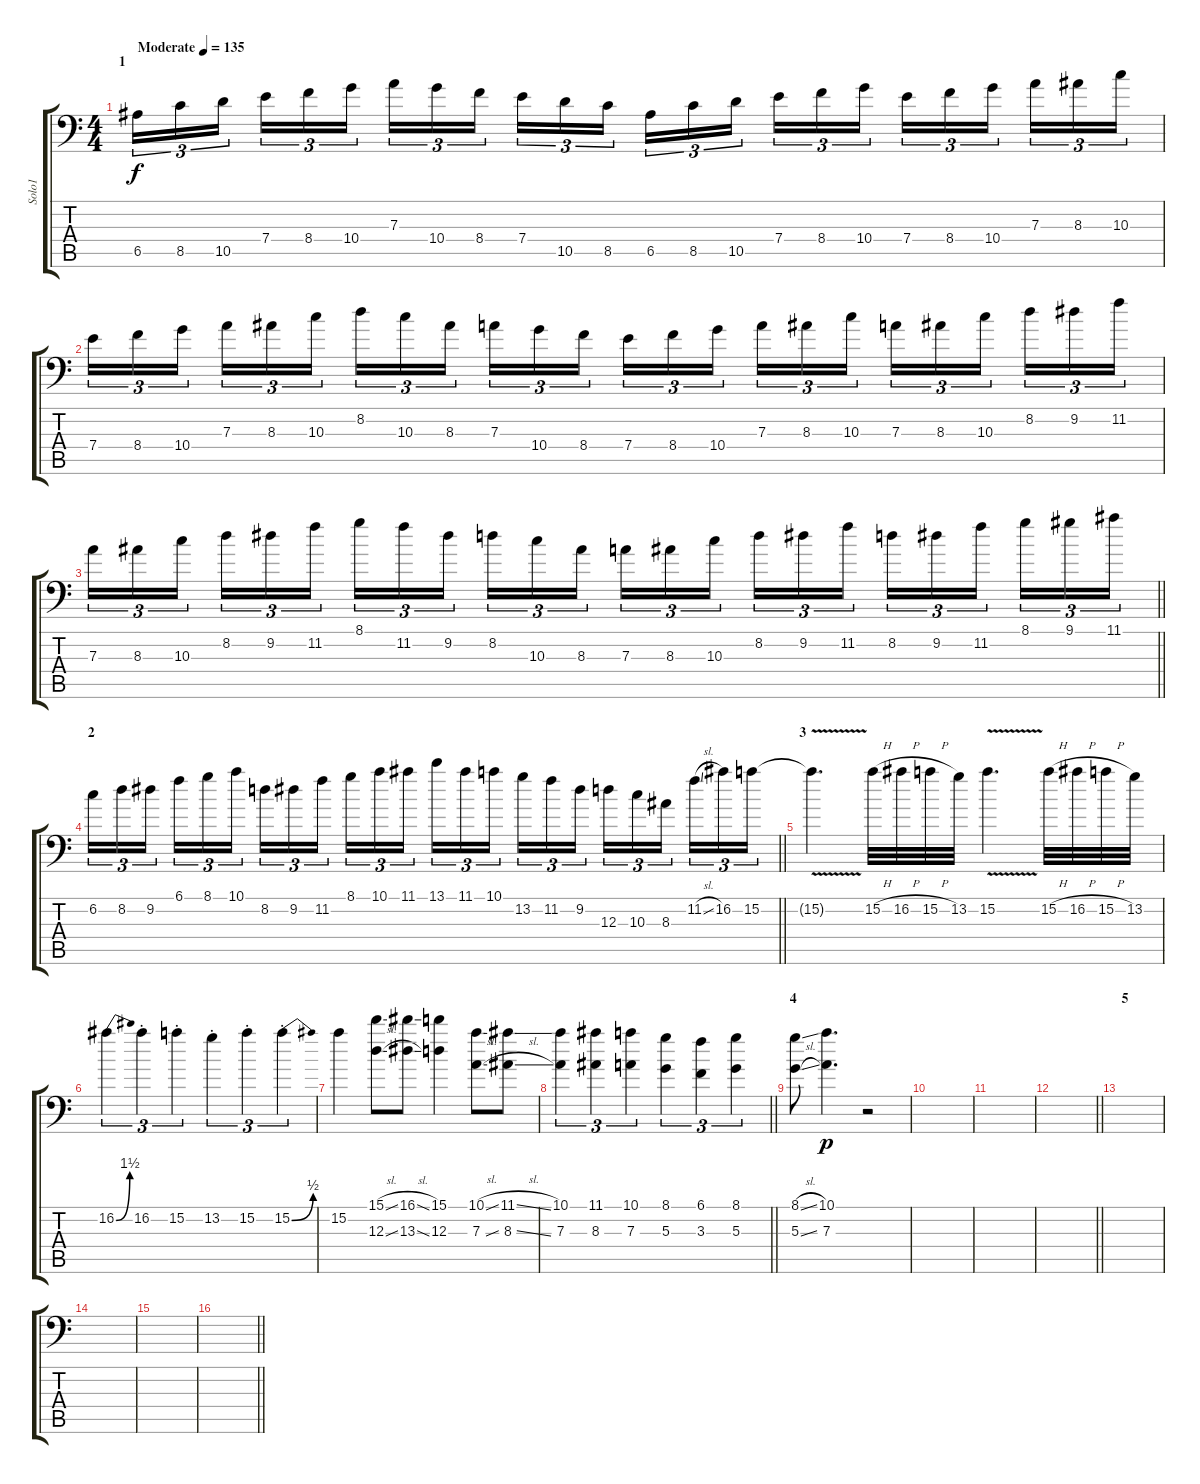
\track ("Solo1" "Solo1") {instrument distortionguitar}
\staff {score tabs}
\tuning (B3 Gb3 D3 A2 E2 A1) {hide}
\ts (4 4)
\section ("" "1")
\tempo (135 "Moderate")
\clef f4
\ks c
6.5.16{tu (3 2) dy f instrument distortionguitar} 8.5.16{tu (3 2)} 10.5.16{tu (3 2) beam splitsecondary} 7.4.16{tu (3 2)} 8.4.16{tu (3 2)} 10.4.16{tu (3 2)} 7.3.16{tu (3 2)} 10.4.16{tu (3 2)} 8.4.16{tu (3 2) beam splitsecondary} 7.4.16{tu (3 2)} 10.5.16{tu (3 2)} 8.5.16{tu (3 2)} 6.5.16{tu (3 2)} 8.5.16{tu (3 2)} 10.5.16{tu (3 2) beam splitsecondary} 7.4.16{tu (3 2)} 8.4.16{tu (3 2)} 10.4.16{tu (3 2)} 7.4.16{tu (3 2)} 8.4.16{tu (3 2)} 10.4.16{tu (3 2) beam splitsecondary} 7.3.16{tu (3 2)} 8.3.16{tu (3 2)} 10.3.16{tu (3 2)} |
7.4.16{tu (3 2)} 8.4.16{tu (3 2)} 10.4.16{tu (3 2) beam splitsecondary} 7.3.16{tu (3 2)} 8.3.16{tu (3 2)} 10.3.16{tu (3 2)} 8.2.16{tu (3 2)} 10.3.16{tu (3 2)} 8.3.16{tu (3 2) beam splitsecondary} 7.3.16{tu (3 2)} 10.4.16{tu (3 2)} 8.4.16{tu (3 2)} 7.4.16{tu (3 2)} 8.4.16{tu (3 2)} 10.4.16{tu (3 2) beam splitsecondary} 7.3.16{tu (3 2)} 8.3.16{tu (3 2)} 10.3.16{tu (3 2)} 7.3.16{tu (3 2)} 8.3.16{tu (3 2)} 10.3.16{tu (3 2) beam splitsecondary} 8.2.16{tu (3 2)} 9.2.16{tu (3 2)} 11.2.16{tu (3 2)} |
\barLineRight lightlight
7.3.16{tu (3 2)} 8.3.16{tu (3 2)} 10.3.16{tu (3 2) beam splitsecondary} 8.2.16{tu (3 2)} 9.2.16{tu (3 2)} 11.2.16{tu (3 2)} 8.1.16{tu (3 2)} 11.2.16{tu (3 2)} 9.2.16{tu (3 2) beam splitsecondary} 8.2.16{tu (3 2)} 10.3.16{tu (3 2)} 8.3.16{tu (3 2)} 7.3.16{tu (3 2)} 8.3.16{tu (3 2)} 10.3.16{tu (3 2) beam splitsecondary} 8.2.16{tu (3 2)} 9.2.16{tu (3 2)} 11.2.16{tu (3 2)} 8.2.16{tu (3 2)} 9.2.16{tu (3 2)} 11.2.16{tu (3 2) beam splitsecondary} 8.1.16{tu (3 2)} 9.1.16{tu (3 2)} 11.1.16{tu (3 2)} |
\section ("" "2")
\barLineRight lightlight
6.2.16{tu (3 2)} 8.2.16{tu (3 2)} 9.2.16{tu (3 2) beam splitsecondary} 6.1.16{tu (3 2)} 8.1.16{tu (3 2)} 10.1.16{tu (3 2)} 8.2.16{tu (3 2)} 9.2.16{tu (3 2)} 11.2.16{tu (3 2) beam splitsecondary} 8.1.16{tu (3 2)} 10.1.16{tu (3 2)} 11.1.16{tu (3 2)} 13.1.16{tu (3 2)} 11.1.16{tu (3 2)} 10.1.16{tu (3 2) beam splitsecondary} 13.2.16{tu (3 2)} 11.2.16{tu (3 2)} 9.2.16{tu (3 2)} 12.3.16{tu (3 2)} 10.3.16{tu (3 2)} 8.3.16{tu (3 2) beam splitsecondary} 11.2{sl}.16{tu (3 2)} 16.2.16{tu (3 2)} 15.2.16{tu (3 2)} |
\section ("" "3")
15.2{v t}.4{d} 15.2{h}.32 16.2{h}.32 15.2{h}.32 13.2.32 15.2{v}.4{d} 15.2{h}.32 16.2{h}.32 15.2{h}.32 13.2.32 |
16.2{be (bend 0 0 60 6)}.4{tu (3 2)} 16.2{st}.4{tu (3 2)} 15.2{st}.4{tu (3 2)} 13.2{st}.4{tu (3 2)} 15.2{st}.4{tu (3 2)} 15.2{be (bend 0 0 60 2) st}.4{tu (3 2)} |
15.2.4 (15.1{sl} 12.3{sl}).8 (16.1{sl} 13.3{sl}).8 (15.1 12.3).4 (10.1{sl} 7.3{sl}).8 (11.1{sl} 8.3{sl}).8 |
\barLineRight lightlight
(10.1 7.3).4{tu (3 2)} (11.1 8.3).4{tu (3 2)} (10.1 7.3).4{tu (3 2)} (8.1 5.3).4{tu (3 2)} (6.1 3.3).4{tu (3 2)} (8.1 5.3).4{tu (3 2)} |
\section ("" "4")
(8.1{sl} 5.3{sl}).8 (10.1 7.3).4{d dy p} r.2 |
|
|
\barLineRight lightlight
|
\section ("" "5")
|
|
|
\barLineRight lightlight
